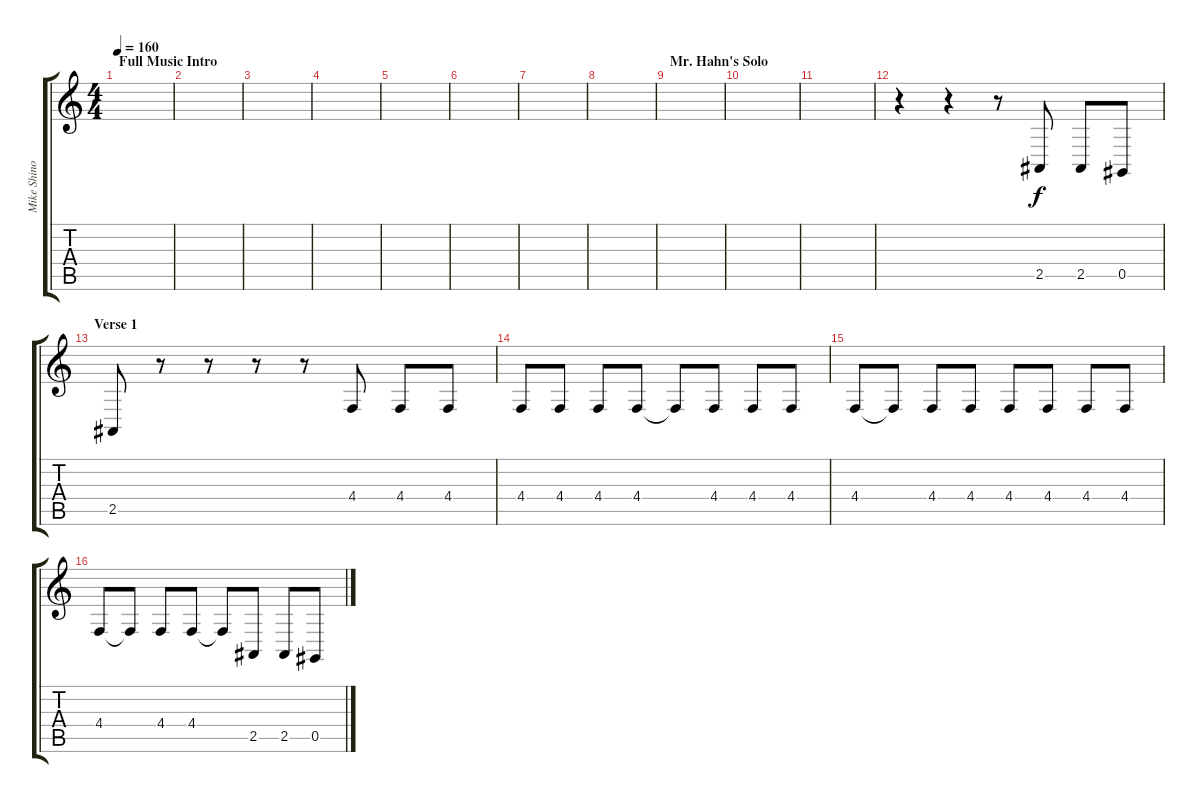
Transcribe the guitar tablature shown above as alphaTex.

\track ("Mike Shinoda (Vocals)" "Mike Shino") {instrument cello}
\staff {score tabs}
\tuning (Eb4 Bb3 Gb3 Db3 Ab2 Eb2) {hide}
\ts (4 4)
\section ("" "Full Music Intro")
\tempo 160
\clef g2
\ks c
|
|
|
|
|
|
|
|
\section ("" "Mr. Hahn's Solo")
|
|
|
r.4 r.4 r.8 2.5.8 2.5.8 0.5.8 |
\section ("" "Verse 1")
2.5.8 r.8 r.8 r.8 r.8 4.4.8 4.4.8 4.4.8 |
4.4.8 4.4.8 4.4.8 4.4.8 4.4{t}.8 4.4.8 4.4.8 4.4.8 |
4.4.8 4.4{t}.8 4.4.8 4.4.8 4.4.8 4.4.8 4.4.8 4.4.8 |
4.4.8 4.4{t}.8 4.4.8 4.4.8 4.4{t}.8 2.5.8 2.5.8 0.5.8
